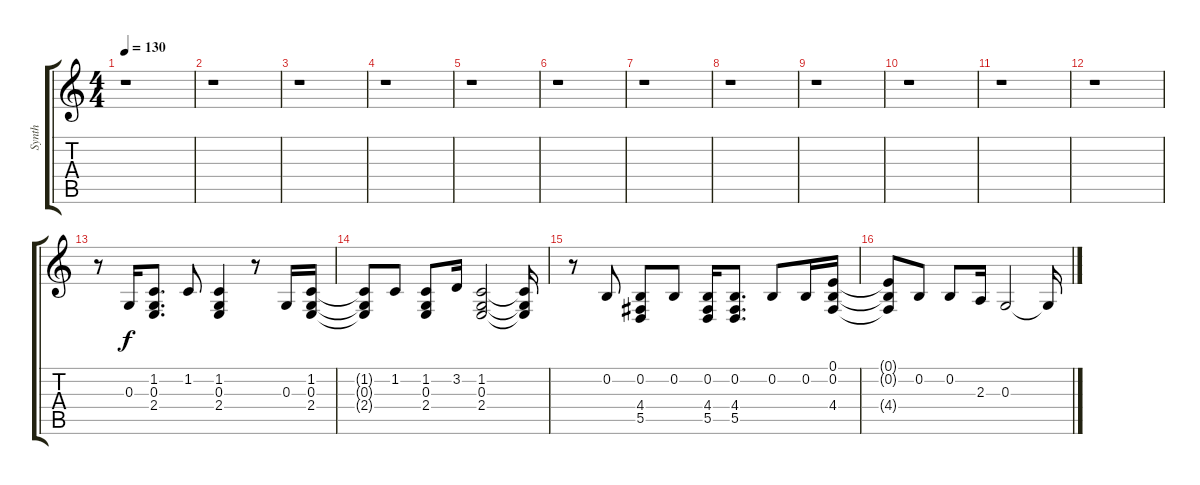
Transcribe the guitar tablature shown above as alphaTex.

\track ("Synth" "Synth") {instrument pad3polysynth}
\staff {score tabs}
\tuning (E4 B3 G3 D3 A2 E2) {hide}
\ts (4 4)
\tempo 130
\clef g2
\ks c
r.1{dy f} |
r.1 |
r.1 |
r.1 |
r.1 |
r.1 |
r.1 |
r.1 |
r.1 |
r.1 |
r.1 |
r.1 |
r.8 0.3.16 (1.2 0.3 2.4).8{d} 1.2.8 (1.2 0.3 2.4).4 r.8 0.3.16 (1.2 0.3 2.4).16 |
(1.2{t} 0.3{t} 2.4{t}).8 1.2.8 (1.2 0.3 2.4).8 3.2.16 (1.2 0.3 2.4).2 (1.2{t} 0.3{t} 2.4{t}).16 |
r.8 0.2.8 (0.2 4.4 5.5).8 0.2.8 (0.2 4.4 5.5).16 (0.2 4.4 5.5).8{d} 0.2.8 0.2.16 (0.1 0.2 4.4).16 |
(0.1{t} 0.2{t} 4.4{t}).8 0.2.8 0.2.8 2.3.16 0.3.2 0.3{t}.16
